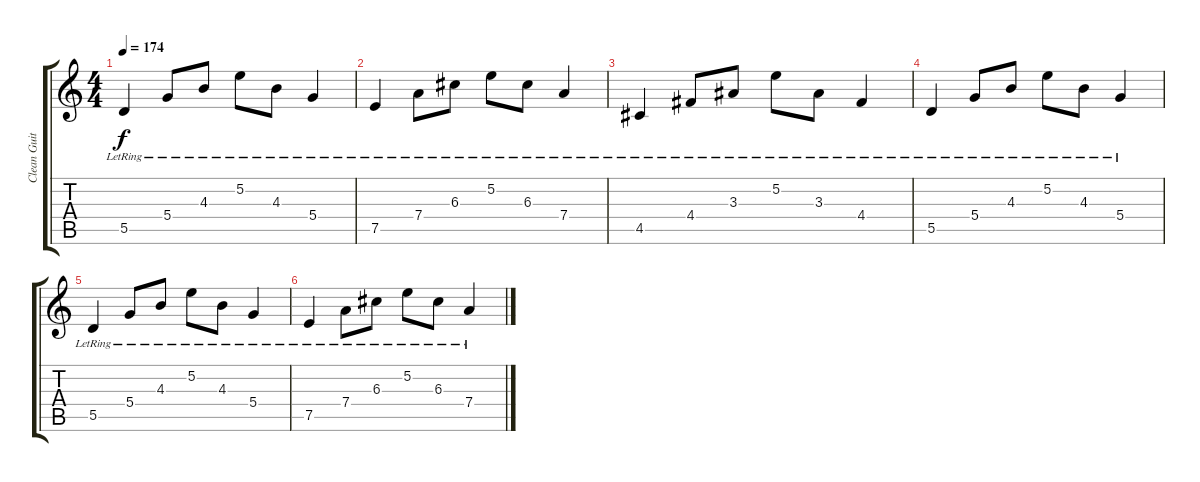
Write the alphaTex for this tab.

\track ("Clean Guitar I" "Clean Guit") {instrument acousticguitarsteel}
\staff {score tabs}
\tuning (E4 B3 G3 D3 A2 E2) {hide}
\ts (4 4)
\tempo 174
\clef g2
\ks c
5.5{lr}.4{dy f} 5.4{lr}.8 4.3{lr}.8 5.2{lr}.8 4.3{lr}.8 5.4{lr}.4 |
7.5{lr}.4 7.4{lr}.8 6.3{lr}.8 5.2{lr}.8 6.3{lr}.8 7.4{lr}.4 |
4.5{lr}.4 4.4{lr}.8 3.3{lr}.8 5.2{lr}.8 3.3{lr}.8 4.4{lr}.4 |
5.5{lr}.4 5.4{lr}.8 4.3{lr}.8 5.2{lr}.8 4.3{lr}.8 5.4{lr}.4 |
5.5{lr}.4 5.4{lr}.8 4.3{lr}.8 5.2{lr}.8 4.3{lr}.8 5.4{lr}.4 |
7.5{lr}.4 7.4{lr}.8 6.3{lr}.8 5.2{lr}.8 6.3{lr}.8 7.4{lr}.4
